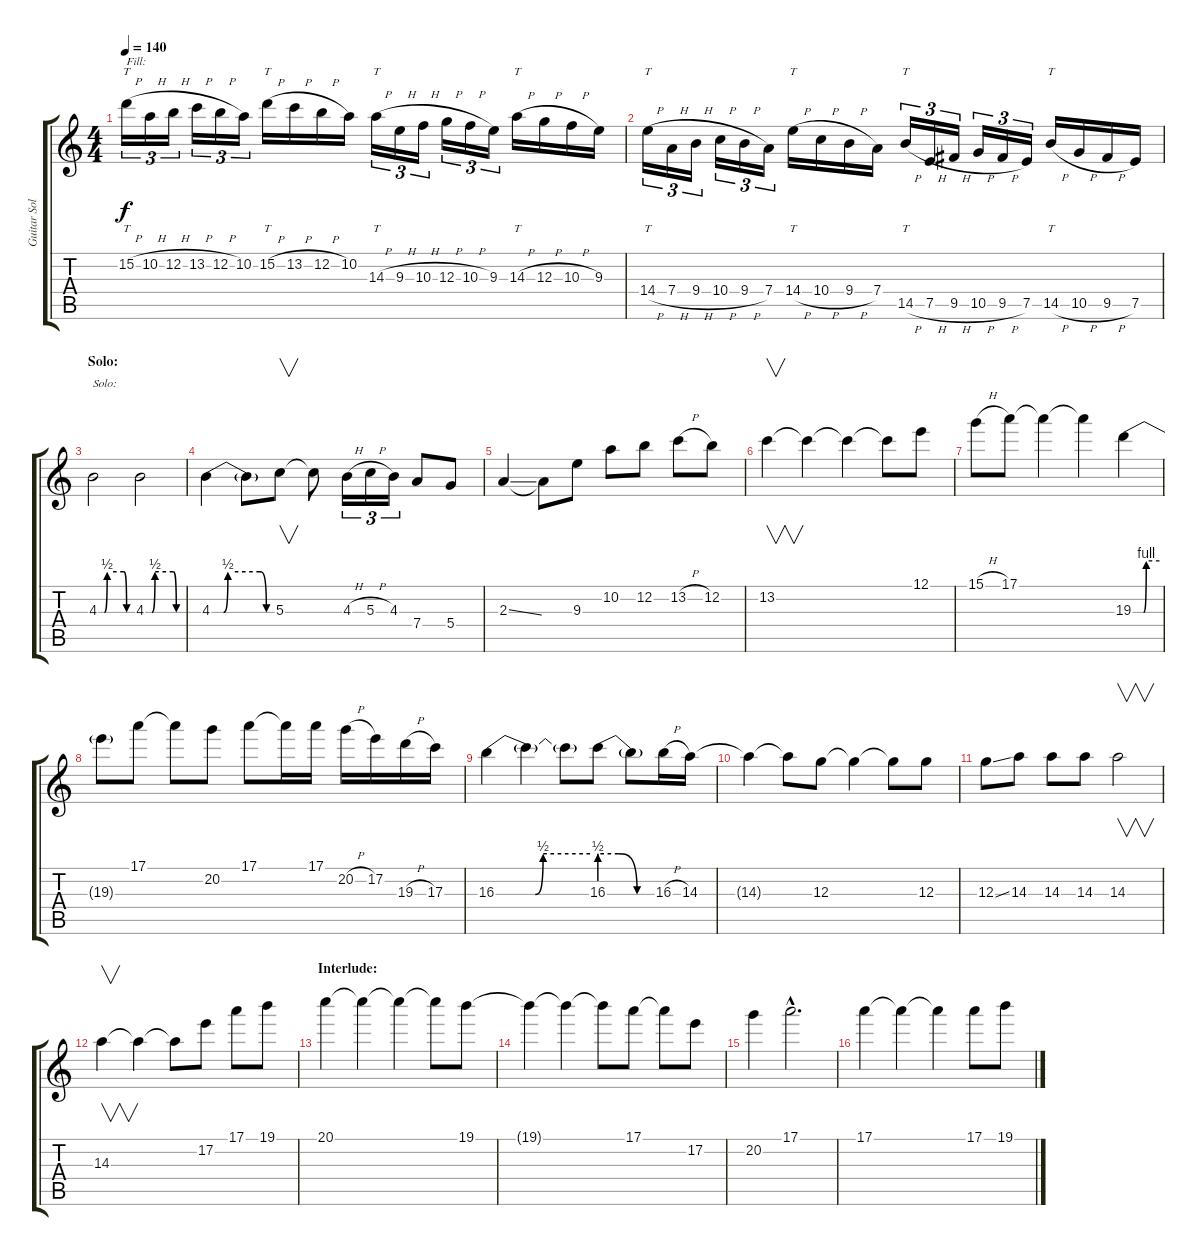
\track ("Guitar Solo" "Guitar Sol") {instrument distortionguitar}
\staff {score tabs}
\tuning (E4 B3 G3 D3 A2 E2) {hide}
\ts (4 4)
\tempo 140
\clef g2
\ks c
15.2{h}.16{tt tu (3 2) txt "Fill:" dy f} 10.2{h}.16{tu (3 2)} 12.2{h}.16{tu (3 2)} 13.2{h}.16{tu (3 2)} 12.2{h}.16{tu (3 2)} 10.2.16{tu (3 2)} 15.2{h}.16{tt} 13.2{h}.16 12.2{h}.16 10.2.16 14.3{h}.16{tt tu (3 2)} 9.3{h}.16{tu (3 2)} 10.3{h}.16{tu (3 2)} 12.3{h}.16{tu (3 2)} 10.3{h}.16{tu (3 2)} 9.3.16{tu (3 2)} 14.3{h}.16{tt} 12.3{h}.16 10.3{h}.16 9.3.16 |
14.4{h}.16{tt tu (3 2)} 7.4{h}.16{tu (3 2)} 9.4{h}.16{tu (3 2)} 10.4{h}.16{tu (3 2)} 9.4{h}.16{tu (3 2)} 7.4.16{tu (3 2)} 14.4{h}.16{tt} 10.4{h}.16 9.4{h}.16 7.4.16 14.5{h}.16{tt tu (3 2)} 7.5{h}.16{tu (3 2)} 9.5{h}.16{tu (3 2)} 10.5{h}.16{tu (3 2)} 9.5{h}.16{tu (3 2)} 7.5.16{tu (3 2)} 14.5{h}.16{tt} 10.5{h}.16 9.5{h}.16 7.5.16 |
\section ("" "Solo:")
4.3{be (custom 0 0 10 0 15 2 45 2 50 0 60 0)}.2{txt "Solo:"} 4.3{be (custom 0 0 10 0 15 2 45 2 50 0 60 0)}.2 |
4.3{be (custom 0 0 11 0 15 2 45 2 51 0 60 0)}.4 4.3{t}.8 5.3.8{v} 5.3{t}.8 4.3{h}.16{tu (3 2)} 5.3{h}.16{tu (3 2)} 4.3.16{tu (3 2)} 7.4.8 5.4.8 |
2.3{ss}.4 2.3{t}.8 9.3.8 10.2.8 12.2.8 13.2{h}.8 12.2.8 |
13.2.4{v} 13.2{t}.4 13.2{t}.4 13.2{t}.8 12.1.8 |
15.1{h}.8 17.1.8 17.1{t}.4 17.1{t}.4 19.3{be (custom 0 0 24 0 30 4 60 4)}.4 |
19.3{t}.8 17.1.8 17.1{t}.8 20.2.8 17.1.8 17.1{t}.16 17.1.16 20.2{h}.16 17.2.16 19.3{h}.16 17.3.16 |
16.3{be (custom 0 0 25 0 30 2 60 2)}.4 16.3{t}.4 16.3{t}.8 16.3{be (custom 0 2 20 2 40 0 60 0)}.8 16.3{t}.8 16.3{h}.16 14.3.16 |
14.3{t}.4 14.3{t}.8 12.3.8 12.3{t}.4 12.3{t}.8 12.3.8 |
12.3{ss}.8 14.3.8 14.3.8 14.3.8 14.3.2{v} |
14.3.4{v} 14.3{t}.4 14.3{t}.8 17.2.8 17.1.8 19.1.8 |
\section ("" "Interlude:")
20.1.4 20.1{t}.4 20.1{t}.4 20.1{t}.8 19.1.8 |
19.1{t}.4 19.1{t}.4 19.1{t}.8 17.1.8 17.1{t}.8 17.2.8 |
20.2.4 17.1{hac}.2{d} |
17.1.4 17.1{t}.4 17.1{t}.4 17.1.8 19.1.8
